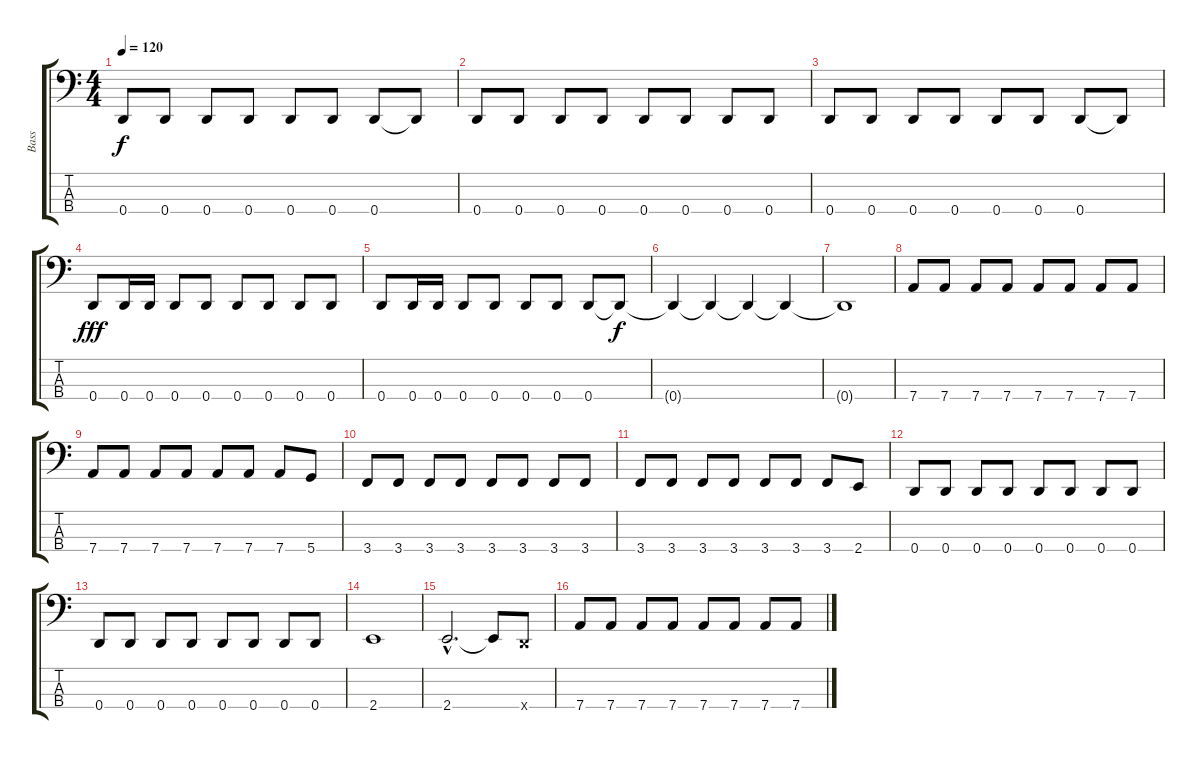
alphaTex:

\track ("Bass" "Bass") {instrument electricbasspick}
\staff {score tabs}
\tuning (G2 D2 A1 D1) {hide}
\ts (4 4)
\tempo 120
\clef f4
\ks c
0.4.8{dy f} 0.4.8 0.4.8 0.4.8 0.4.8 0.4.8 0.4.8 0.4{t}.8 |
0.4.8 0.4.8 0.4.8 0.4.8 0.4.8 0.4.8 0.4.8 0.4.8 |
0.4.8 0.4.8 0.4.8 0.4.8 0.4.8 0.4.8 0.4.8 0.4{t}.8 |
0.4.8{dy fff} 0.4.16 0.4.16 0.4.8 0.4.8 0.4.8 0.4.8 0.4.8 0.4.8 |
0.4.8 0.4.16 0.4.16 0.4.8 0.4.8 0.4.8 0.4.8 0.4.8 0.4{t}.8{dy f} |
0.4{t}.4 0.4{t}.4 0.4{t}.4 0.4{t}.4 |
0.4{t}.1 |
7.4.8 7.4.8 7.4.8 7.4.8 7.4.8 7.4.8 7.4.8 7.4.8 |
7.4.8 7.4.8 7.4.8 7.4.8 7.4.8 7.4.8 7.4.8 5.4.8 |
3.4.8 3.4.8 3.4.8 3.4.8 3.4.8 3.4.8 3.4.8 3.4.8 |
3.4.8 3.4.8 3.4.8 3.4.8 3.4.8 3.4.8 3.4.8 2.4.8 |
0.4.8 0.4.8 0.4.8 0.4.8 0.4.8 0.4.8 0.4.8 0.4.8 |
0.4.8 0.4.8 0.4.8 0.4.8 0.4.8 0.4.8 0.4.8 0.4.8 |
2.4.1 |
2.4{hac}.2{d} 2.4{t}.8 0.4{x}.8 |
7.4.8 7.4.8 7.4.8 7.4.8 7.4.8 7.4.8 7.4.8 7.4.8
